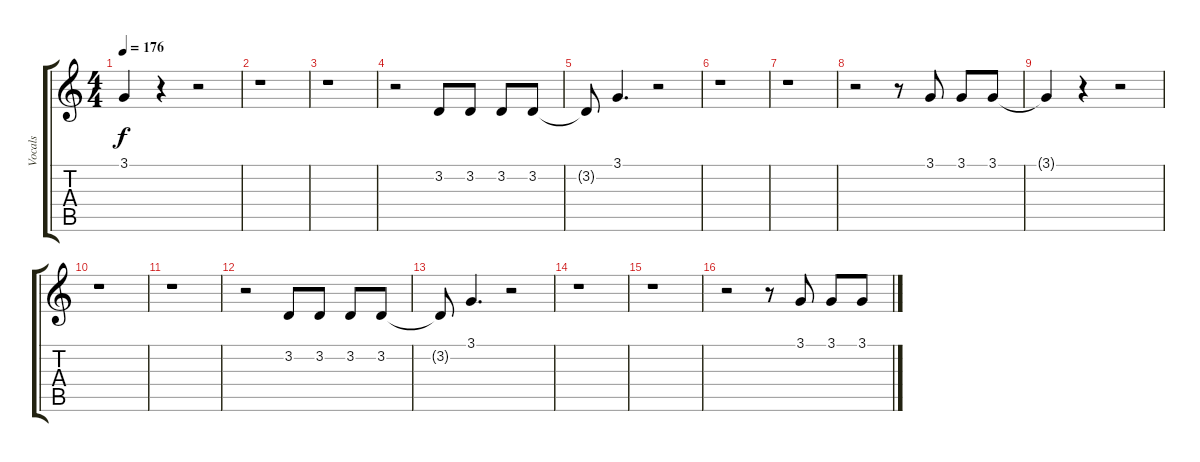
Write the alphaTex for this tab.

\track ("Vocals" "Vocals") {instrument lead6voice}
\staff {score tabs}
\tuning (E4 B3 G3 D3 A2 E2) {hide}
\ts (4 4)
\tempo 176
\clef g2
\ks c
3.1{t}.4{dy f} r.4 r.2 |
r.1 |
r.1 |
r.2 3.2.8 3.2.8 3.2.8 3.2.8 |
3.2{t}.8 3.1.4{d} r.2 |
r.1 |
r.1 |
r.2 r.8 3.1.8 3.1.8 3.1.8 |
3.1{t}.4 r.4 r.2 |
r.1 |
r.1 |
r.2 3.2.8 3.2.8 3.2.8 3.2.8 |
3.2{t}.8 3.1.4{d} r.2 |
r.1 |
r.1 |
r.2 r.8 3.1.8 3.1.8 3.1.8
